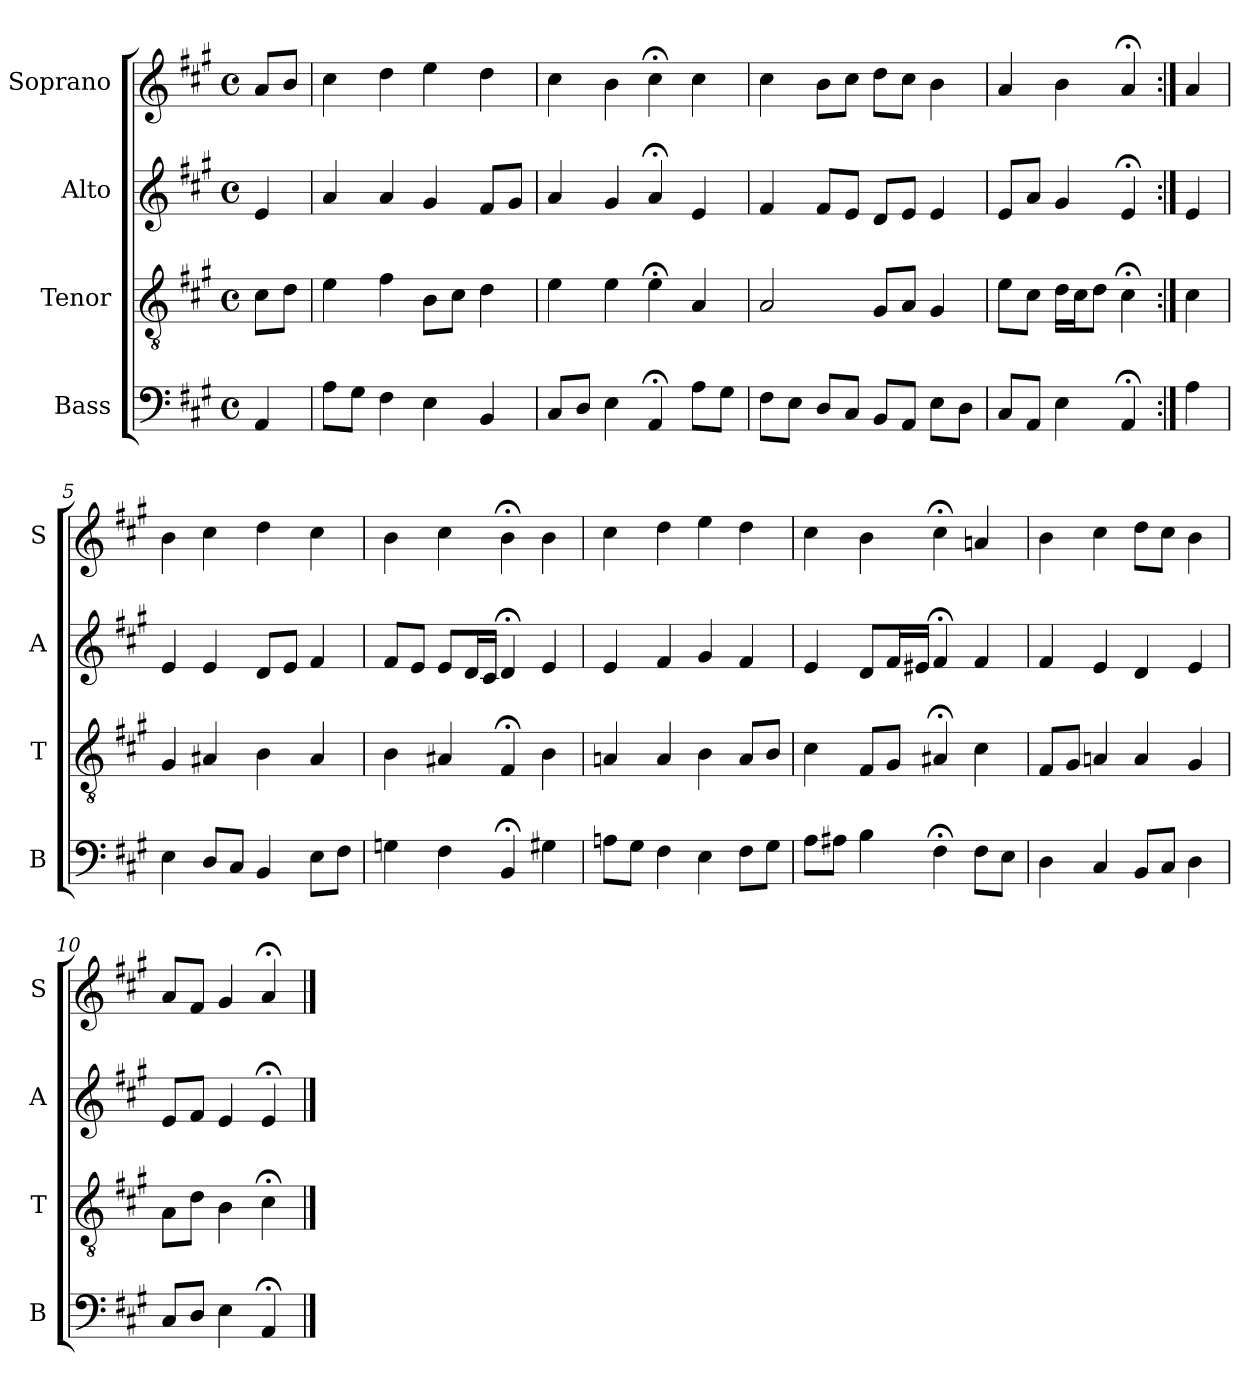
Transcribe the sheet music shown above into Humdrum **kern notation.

**kern	**kern	**kern	**kern
*part4	*part3	*part2	*part1
*staff4	*staff3	*staff2	*staff1
*I"Bass	*I"Tenor	*I"Alto	*I"Soprano
*I'B	*I'T	*I'A	*I'S
*clefF4	*clefGv2	*clefG2	*clefG2
*k[f#c#g#]	*k[f#c#g#]	*k[f#c#g#]	*k[f#c#g#]
*A:	*A:	*A:	*A:
*M4/4	*M4/4	*M4/4	*M4/4
*met(c)	*met(c)	*met(c)	*met(c)
*MM100	*MM100	*MM100	*MM100
=	=	=	=
4AA	8c#L	4e	8aL
.	8dJ	.	8bJ
=1	=1	=1	=1
8AL	4e	4a	4cc#
8G#J	.	.	.
4F#	4f#	4a	4dd
4E	8BL	4g#	4ee
.	8c#J	.	.
4BB	4d	8f#L	4dd
.	.	8g#J	.
=2	=2	=2	=2
8C#L	4e	4a	4cc#
8DJ	.	.	.
4E	4e	4g#	4b
4AA;<	4e;<	4a;<	4cc#;<
8AL	4A	4e	4cc#
8G#J	.	.	.
=3	=3	=3	=3
8F#L	2A	4f#	4cc#
8EJ	.	.	.
8DL	.	8f#L	8bL
8C#J	.	8eJ	8cc#J
8BBL	8G#L	8dL	8ddL
8AAJ	8AJ	8eJ	8cc#J
8EL	4G#	4e	4b
8DJ	.	.	.
=4	=4	=4	=4
8C#L	8eL	8eL	4a
8AAJ	8c#J	8aJ	.
4E	16dLL	4g#	4b
.	16c#J	.	.
.	8dJ	.	.
4AA;<	4c#;<	4e;<	4a;<
=:|!	=:|!	=:|!	=:|!
4A	4c#	4e	4a
=5	=5	=5	=5
4E	4G#	4e	4b
8DL	4A#X	4e	4cc#
8C#J	.	.	.
4BB	4B	8dL	4dd
.	.	8eJ	.
8EL	4A#	4f#	4cc#
8F#J	.	.	.
=6	=6	=6	=6
4Gn	4B	8f#L	4b
.	.	8eJ	.
4F#	4A#X	8eL	4cc#
.	.	16dL	.
.	.	16c#JJ	.
4BB;<	4F#;<	4d;<	4b;<
4G#X	4B	4e	4b
=7	=7	=7	=7
8AnL	4An	4e	4cc#
8G#J	.	.	.
4F#	4A	4f#	4dd
4E	4B	4g#	4ee
8F#L	8AL	4f#	4dd
8G#J	8BJ	.	.
=8	=8	=8	=8
8AL	4c#	4e	4cc#
8A#XJ	.	.	.
4Bi	8F#iL	8diL	4bi
.	8G#J	16f#L	.
.	.	16e#XJJ	.
4F#;<	4A#X;<	4f#;<	4cc#;<
8F#L	4c#	4f#	4an
8EJ	.	.	.
=9	=9	=9	=9
4D	8F#L	4f#	4b
.	8G#J	.	.
4C#	4An	4e	4cc#
8BBL	4A	4d	8ddL
8C#J	.	.	8cc#J
4D	4G#	4e	4b
=10	=10	=10	=10
8C#L	8AL	8eL	8aL
8DJ	8dJ	8f#J	8f#J
4E	4B	4e	4g#
4AA;<	4c#;<	4e;<	4a;<
==	==	==	==
*-	*-	*-	*-
